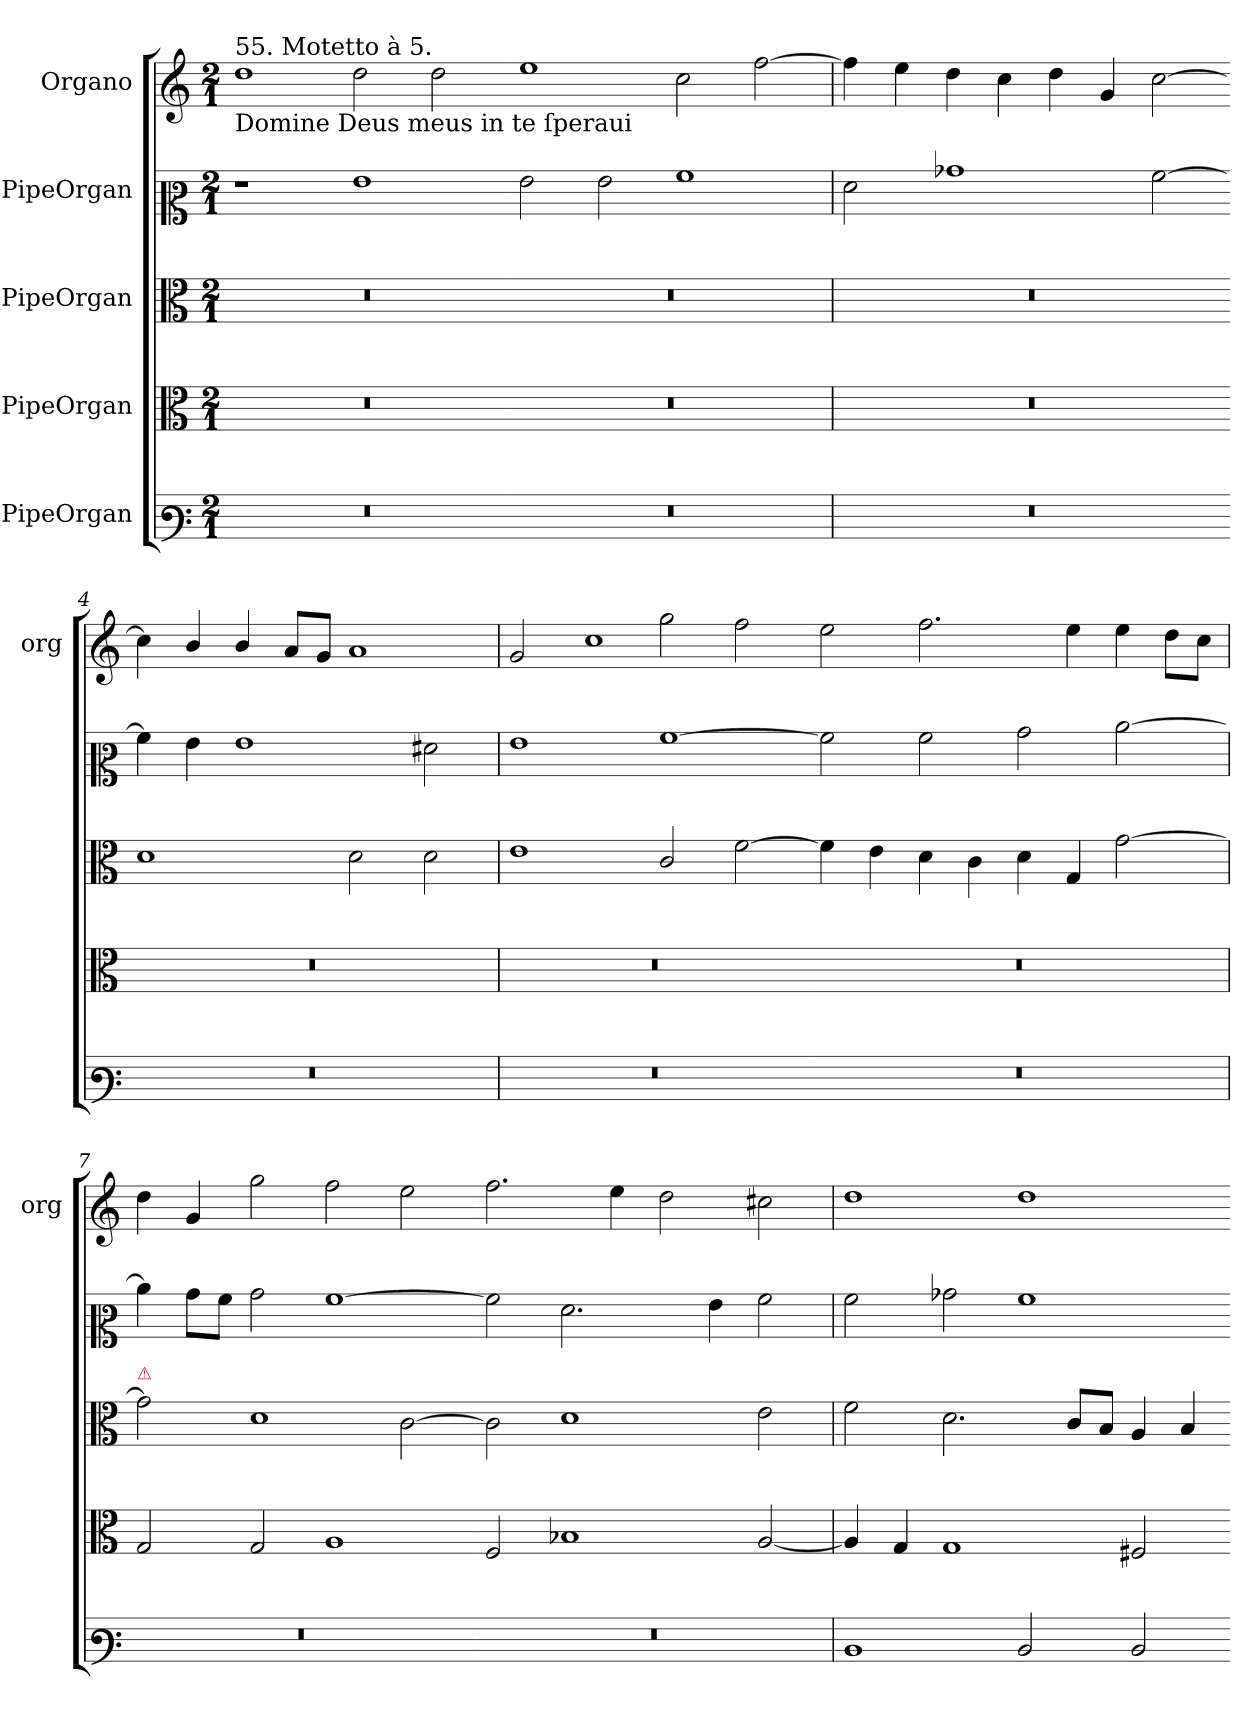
**kern	**kern	**kern	**kern	**kern
*part5	*part4	*part3	*part2	*part1
*staff5	*staff4	*staff3	*staff2	*staff1
*I"PipeOrgan	*I"PipeOrgan	*I"PipeOrgan	*I"PipeOrgan	*I"Organo
*	*	*	*	*I'org
*clefF3	*clefC3	*clefC3	*clefC2	*clefG2
*k[]	*k[]	*k[]	*k[]	*k[]
*C:	*C:	*C:	*C:	*C:
*M2/1	*M2/1	*M2/1	*M2/1	*M2/1
=1	=1	=1	=1	=1
!	!	!	!	!LO:TX:a:t=55. Motetto à 5.
!	!	!	!	!LO:TX:b:t=Domine Deus meus in te ſperaui
0r	0r	0r	1r	1dd
.	.	.	1g	2dd\
.	.	.	.	2dd\
=2-	=2-	=2-	=2-	=2-
0r	0r	0r	2g\	1ee
.	.	.	2g\	.
.	.	.	1a	2cc\
.	.	.	.	[2ff\
=3	=3	=3	=3	=3
0r	0r	0r	2f\	4ff!\]
.	.	.	.	4ee\
.	.	.	1b-X	4dd\
.	.	.	.	4cc\
.	.	.	.	4dd\
.	.	.	.	4g/
.	.	.	[2a\	[2cc\
=4-	=4-	=4-	=4-	=4-
0r	0r	1d	4a\]	4cc\]
.	.	.	4g\	4b/
.	.	.	1g	4b/
.	.	.	.	8a/L
.	.	.	.	8g/J
.	.	2d\	.	1a
.	.	2d\	2f#X\	.
=5	=5	=5	=5	=5
0r	0r	1e	1g	2g/
!	!	!	!	!LO:N:vis=1
.	.	.	.	2cc\
.	.	2c/	[1a	2gg\
.	.	[2f\	.	2ff\
=6-	=6-	=6-	=6-	=6-
0r	0r	4f\]	2a]	2ee\
.	.	4e\	.	.
.	.	4d\	2a\	2.ff\
.	.	4c\	.	.
.	.	4d\	2b\	.
.	.	4G/	.	4ee\
.	.	[2g\	[2cc\	4ee\
.	.	.	.	8dd\L
.	.	.	.	8cc\J
=7	=7	=7	=7	=7
!	!	!LO:TX:a:color=crimson:t=⚠	!	!
0r	2G/	2g\]	4cc!\]	4dd\
.	.	.	8b\L	4g/
.	.	.	8a\J	.
.	2G/	1d	2b\	2gg\
.	1A	.	[1a	2ff\
.	.	[2c\	.	2ee\
=8-	=8-	=8-	=8-	=8-
0r	2F/	2c\]	2a]	2.ff\
.	1B-X	1d	2.f\	.
.	.	.	.	4ee\
.	.	.	.	2dd\
.	.	.	4g\	.
.	[2A/	2e\	2a\	2cc#X\
=9	=9	=9	=9	=9
1D	4A!/]	2f\	2a\	1dd
.	4G/	.	.	.
.	1G	2.d\	2b-X\	.
2D/	.	.	1a	1dd
.	.	8c/L	.	.
.	.	8B/J	.	.
2D/	2F#X/	4A/	.	.
.	.	4B/	.	.
=-	=-	=-	=-	=-
*-	*-	*-	*-	*-
